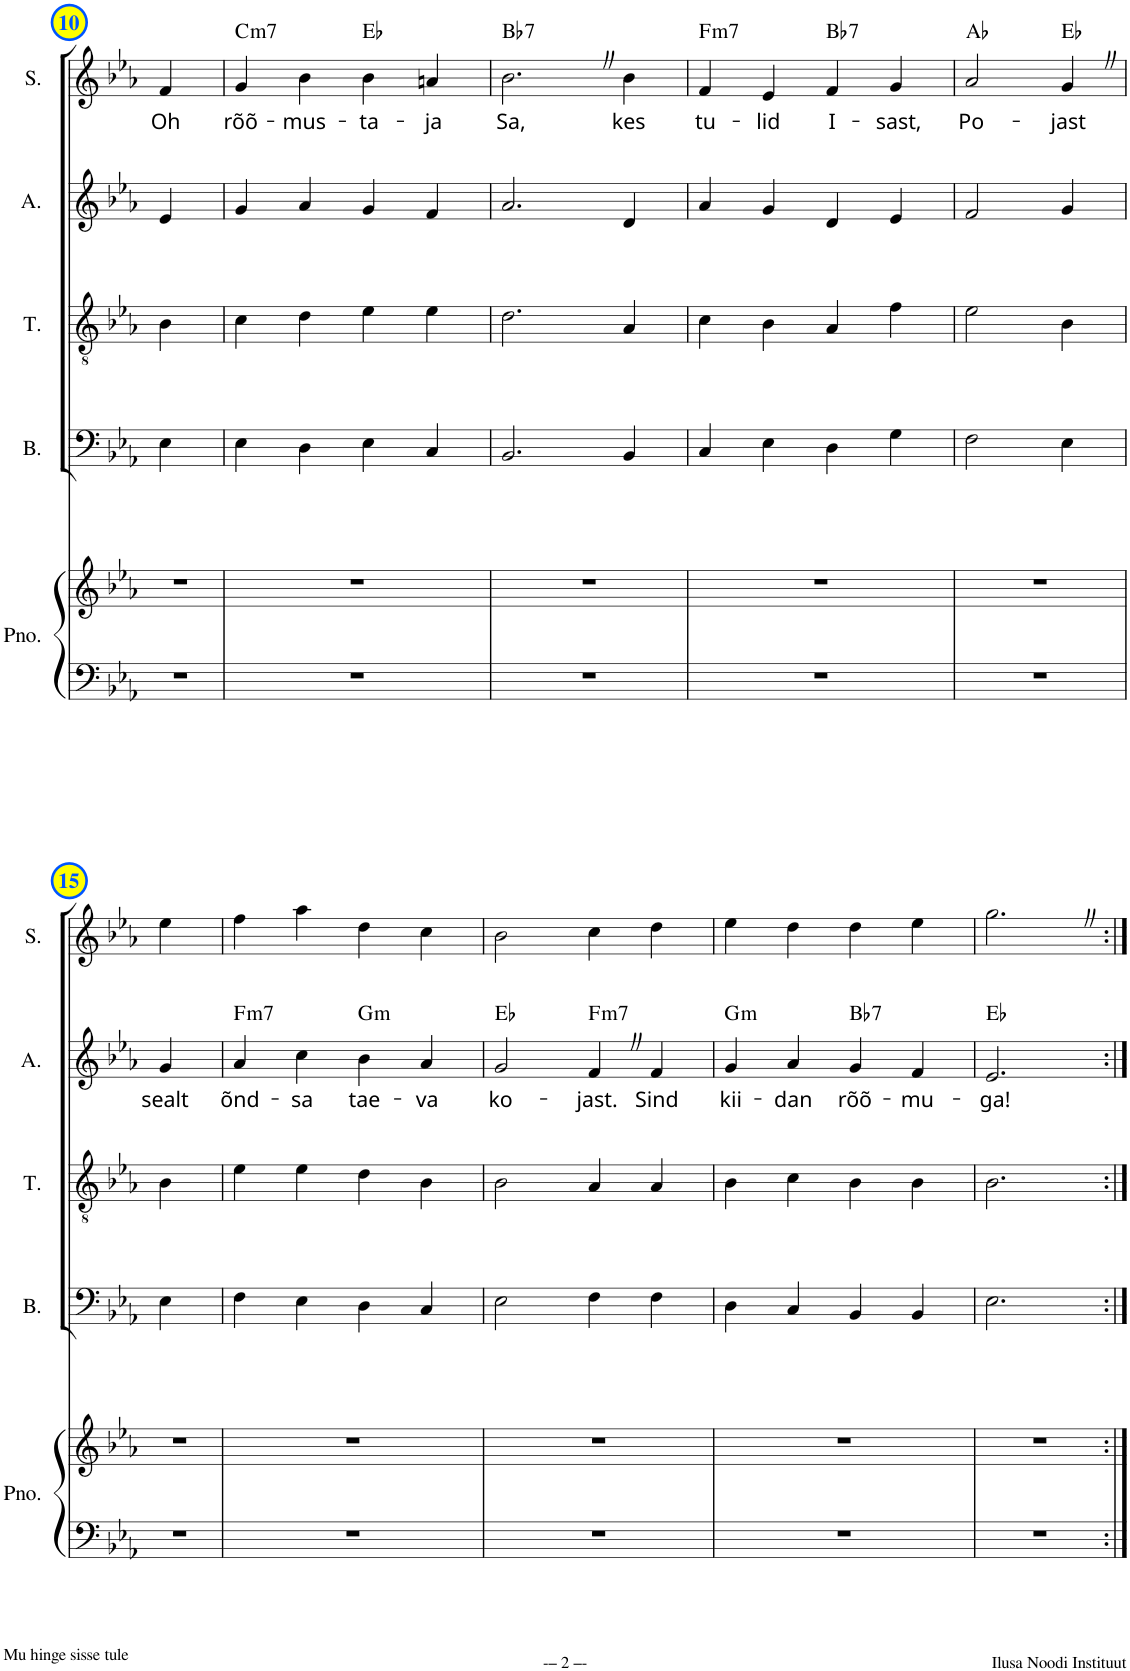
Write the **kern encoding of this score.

**kern	**kern	**kern	**kern	**kern	**text	**harte	**kern	**text	**harte
*part5	*part5	*part4	*part3	*part2	*part2	*part2	*part1	*part1	*part1
*staff6	*staff5	*staff4	*staff3	*staff2	*staff2	*	*staff1	*staff1	*
*I"Piano	*	*I"Bass	*I"Tenor	*I"Alto	*	*	*I"Soprano	*	*
*I'Pno.	*	*I'B.	*I'T.	*I'A.	*	*	*I'S.	*	*
!!LO:PB:g=z
*clefF4	*clefG2	*clefF4	*clefGv2	*clefG2	*	*	*clefG2	*	*
*	*	*	*	*Trd1c2	*	*	*	*	*
*k[b-e-a-]	*k[b-e-a-]	*k[b-e-a-]	*k[b-e-a-]	*k[b-e-a-]	*	*	*k[b-e-a-]	*	*
*M4/4	*M4/4	*M4/4	*M4/4	*M4/4	*	*	*M4/4	*	*
*met(c)	*met(c)	*met(c)	*met(c)	*met(c)	*	*	*met(c)	*	*
=10	=10	=10	=10	=10	=10	=10	=10	=10	=10
!	!	!	!	!	!	!	!	!LO:LY:b	!
4r	1r	4E-\	4B-\	4e-/	.	.	4f/	Oh	.
2.ryy	.	2.ryy	2.ryy	2.ryy	.	.	2.ryy	.	.
=11	=11	=11	=11	=11	=11	=11	=11	=11	=11
!	!	!	!	!	!	!	!	!LO:LY:b	!LO:H:kt=m7
1r	1r	4E-\	4c\	4g/	.	.	4g/	rõõ-	C:min7
!	!	!	!	!	!	!	!	!LO:LY:b	!
.	.	4D\	4d\	4a-/	.	.	4b-\	-mus-	.
!	!	!	!	!	!	!	!	!LO:LY:b	!
.	.	4E-\	4e-\	4g/	.	.	4b-\	-ta-	Eb:maj
!	!	!	!	!	!	!	!	!LO:LY:b	!
.	.	4C/	4e-\	4f/	.	.	4an/	-ja	.
=12	=12	=12	=12	=12	=12	=12	=12	=12	=12
!	!	!	!	!	!	!	!	!LO:LY:b	!LO:H:kt=7
1r	1r	2.BB-/	2.d\	2.a-/	.	.	2.b-Z\	Sa,	Bb:7
!	!	!	!	!	!	!	!	!LO:LY:b	!
.	.	4BB-/	4A-/	4d/	.	.	4b-\	kes	.
=13	=13	=13	=13	=13	=13	=13	=13	=13	=13
!	!	!	!	!	!	!	!	!LO:LY:b	!LO:H:kt=m7
1r	1r	4C/	4c\	4a-/	.	.	4f/	tu-	F:min7
!	!	!	!	!	!	!	!	!LO:LY:b	!
.	.	4E-\	4B-\	4g/	.	.	4e-/	-lid	.
!	!	!	!	!	!	!	!	!LO:LY:b	!LO:H:kt=7
.	.	4D\	4A-/	4d/	.	.	4f/	I-	Bb:7
!	!	!	!	!	!	!	!	!LO:LY:b	!
.	.	4G\	4f\	4e-/	.	.	4g/	-sast,	.
=14	=14	=14	=14	=14	=14	=14	=14	=14	=14
!	!	!	!	!	!	!	!	!LO:LY:b	!
2.r	1r	2F\	2e-\	2f/	.	.	2a-/	Po-	Ab:maj
!	!	!	!	!	!	!	!	!LO:LY:b	!
.	.	4E-\	4B-\	4g/	.	.	4gZ/	-jast	Eb:maj
4ryy	.	4ryy	4ryy	4ryy	.	.	4ryy	.	.
!!LO:LB:g=z
=15	=15	=15	=15	=15	=15	=15	=15	=15	=15
!	!	!	!	!	!LO:LY:b	!	!	!	!
4r	1r	4E-\	4B-\	4g/	sealt	.	4ee-\	.	.
2.ryy	.	2.ryy	2.ryy	2.ryy	.	.	2.ryy	.	.
=16	=16	=16	=16	=16	=16	=16	=16	=16	=16
!	!	!	!	!	!LO:LY:b	!LO:H:kt=m7	!	!	!
1r	1r	4F\	4e-\	4a-/	õnd-	F:min7	4ff\	.	.
!	!	!	!	!	!LO:LY:b	!	!	!	!
.	.	4E-\	4e-\	4cc\	-sa	.	4aa-\	.	.
!	!	!	!	!	!LO:LY:b	!LO:H:kt=m	!	!	!
.	.	4D\	4d\	4b-\	tae-	G:min	4dd\	.	.
!	!	!	!	!	!LO:LY:b	!	!	!	!
.	.	4C/	4B-\	4a-/	-va	.	4cc\	.	.
=17	=17	=17	=17	=17	=17	=17	=17	=17	=17
!	!	!	!	!	!LO:LY:b	!	!	!	!
1r	1r	2E-\	2B-\	2g/	ko-	Eb:maj	2b-\	.	.
!	!	!	!	!	!LO:LY:b	!LO:H:kt=m7	!	!	!
.	.	4F\	4A-/	4fZ/	-jast.	F:min7	4cc\	.	.
!	!	!	!	!	!LO:LY:b	!	!	!	!
.	.	4F\	4A-/	4f/	Sind	.	4dd\	.	.
=18	=18	=18	=18	=18	=18	=18	=18	=18	=18
!	!	!	!	!	!LO:LY:b	!LO:H:kt=m	!	!	!
1r	1r	4D\	4B-\	4g/	kii-	G:min	4ee-\	.	.
!	!	!	!	!	!LO:LY:b	!	!	!	!
.	.	4C/	4c\	4a-/	-dan	.	4dd\	.	.
!	!	!	!	!	!LO:LY:b	!LO:H:kt=7	!	!	!
.	.	4BB-/	4B-\	4g/	rõõ-	Bb:7	4dd\	.	.
!	!	!	!	!	!LO:LY:b	!	!	!	!
.	.	4BB-/	4B-\	4f/	-mu-	.	4ee-\	.	.
=19	=19	=19	=19	=19	=19	=19	=19	=19	=19
!	!	!	!	!	!LO:LY:b	!	!	!	!
2.r	1r	2.E-\	2.B-\	2.e-/	-ga!	Eb:maj	2.ggZ\	.	.
4ryy	.	4ryy	4ryy	4ryy	.	.	4ryy	.	.
=:|!	=:|!	=:|!	=:|!	=:|!	=:|!	=:|!	=:|!	=:|!	=:|!
*-	*-	*-	*-	*-	*-	*-	*-	*-	*-
